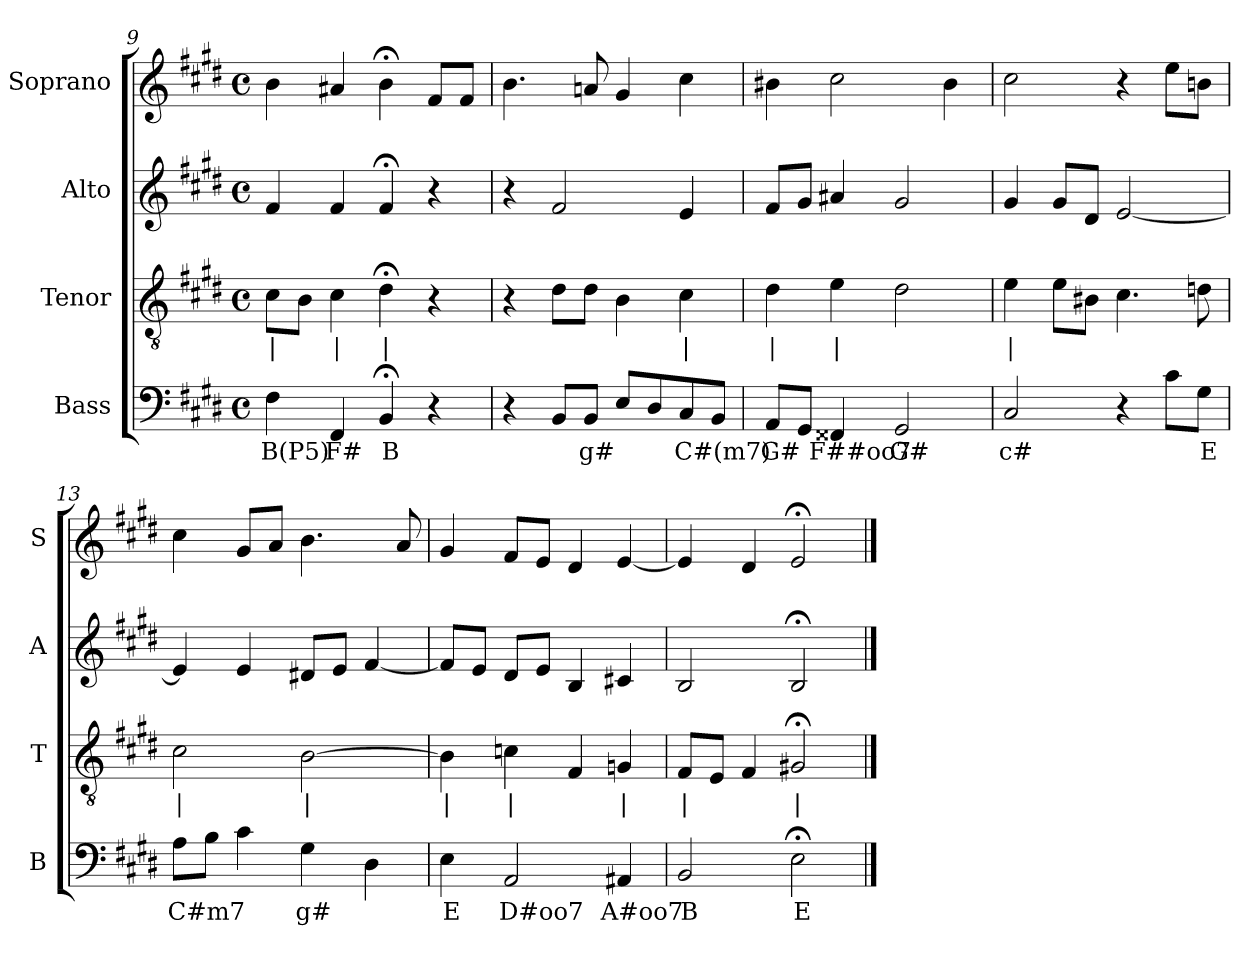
**kern	**text	**kern	**text	**kern	**kern
*part4	*part4	*part3	*part3	*part2	*part1
*staff4	*staff4	*staff3	*staff3	*staff2	*staff1
*I"Bass	*	*I"Tenor	*	*I"Alto	*I"Soprano
*I'B	*	*I'T	*	*I'A	*I'S
*clefF4	*	*clefGv2	*	*clefG2	*clefG2
*k[f#c#g#d#]	*	*k[f#c#g#d#]	*	*k[f#c#g#d#]	*k[f#c#g#d#]
*E:	*	*E:	*	*E:	*E:
*M4/4	*	*M4/4	*	*M4/4	*M4/4
*met(c)	*	*met(c)	*	*met(c)	*met(c)
=9	=9	=9	=9	=9	=9
4F#	B(P5)	8c#L	|	4f#	4b
.	.	8BJ	.	.	.
4FF#	F#	4c#	|	4f#	4a#X
4BB;<	B	4d#;<	|	4f#;<	4b;<
4r	.	4r	.	4r	8f#L
.	.	.	.	.	8f#J
=10	=10	=10	=10	=10	=10
4r	.	4r	.	4r	4.b
8BBL	.	8d#L	.	2f#	.
8BBJ	g#	8d#J	.	.	8an
8EL	.	4B	.	.	4g#
8D#	.	.	.	.	.
8C#	C#(m7)	4c#	|	4e	4cc#
8BBJ	.	.	.	.	.
=11	=11	=11	=11	=11	=11
8AAL	G#	4d#	|	8f#L	4b#X
8GG#J	.	.	.	8g#J	.
4FF##X	F##oo7	4e	|	4a#X	2cc#
2GG#	G#	2d#	.	2g#	.
.	.	.	.	.	4b#
=12	=12	=12	=12	=12	=12
2C#	c#	4e	|	4g#	2cc#
.	.	8eL	.	8g#L	.
.	.	8B#XJ	.	8d#J	.
4r	.	4.c#	.	[2e	4r
8c#L	.	.	.	.	8eeL
8G#J	E	8dn	.	.	8bnJ
=13	=13	=13	=13	=13	=13
8AL	C#m7	2c#	|	4e]	4cc#
8BJ	.	.	.	.	.
4c#	.	.	.	4e	8g#L
.	.	.	.	.	8aJ
4G#	g#	[2B	|	8d#XL	4.b
.	.	.	.	8eJ	.
4D#	.	.	.	[4f#	.
.	.	.	.	.	8a
=14	=14	=14	=14	=14	=14
4E	E	4B]	|	8f#L]	4g#
.	.	.	.	8eJ	.
2AA	D#oo7	4cn	|	8d#L	8f#L
.	.	.	.	8eJ	8eJ
.	.	4F#	.	4B	4d#
4AA#X	A#oo7	4Gn	|	4c#X	[4e
=15	=15	=15	=15	=15	=15
2BB	B	8F#L	|	2B	4e]
.	.	8EJ	.	.	.
.	.	4F#	.	.	4d#
2E;<	E	2G#X;<	|	2B;<	2e;<
==	==	==	==	==	==
*-	*-	*-	*-	*-	*-
